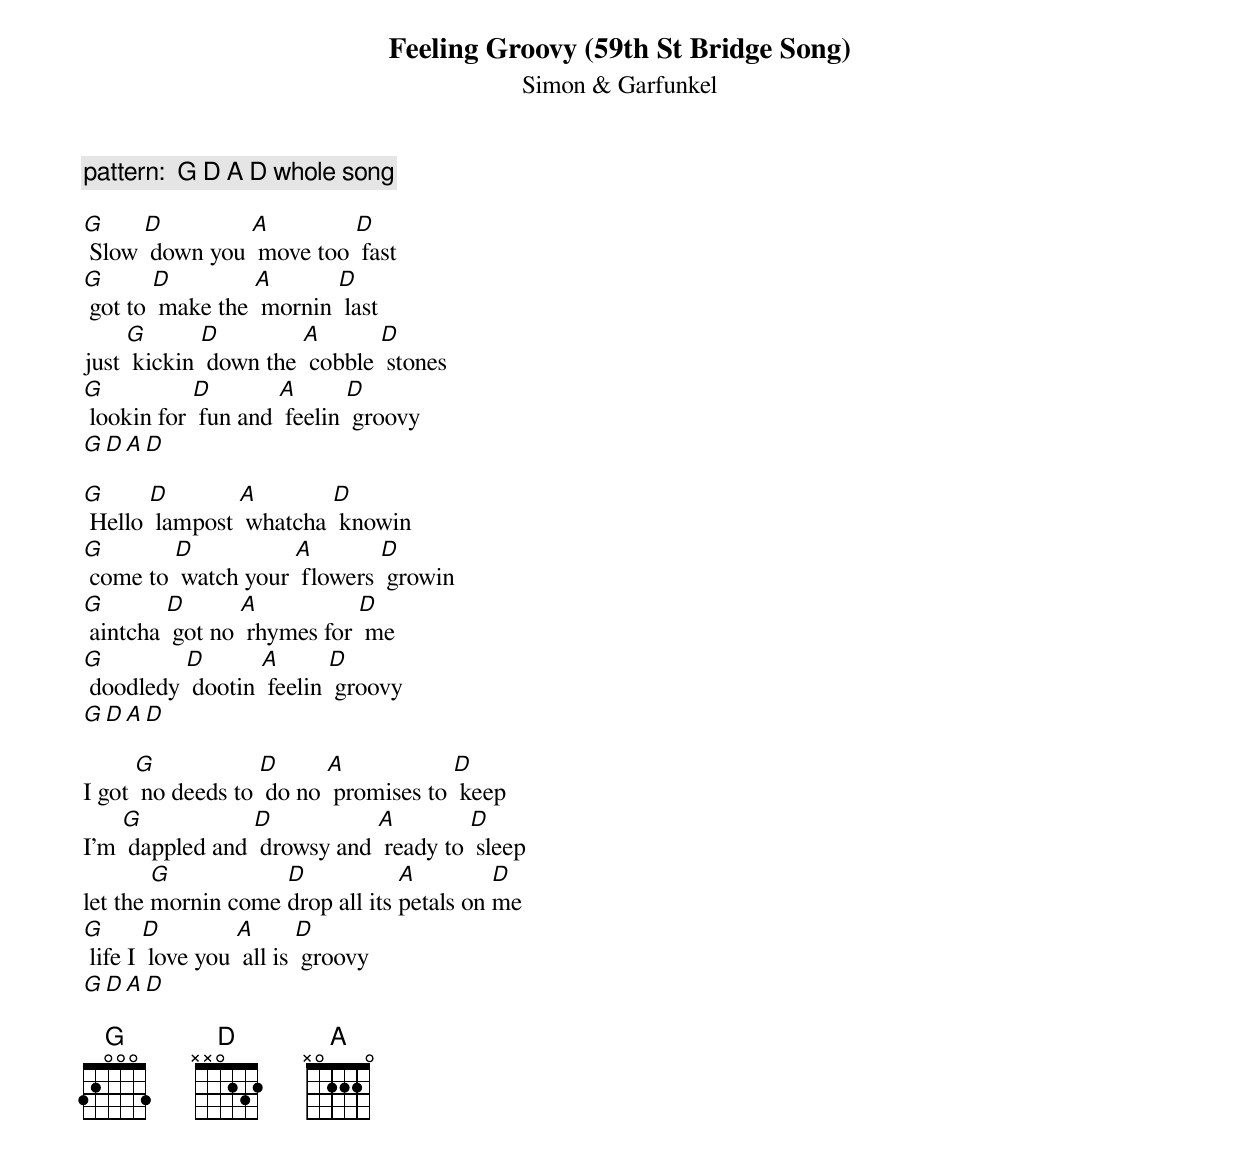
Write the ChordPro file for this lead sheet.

{title: Feeling Groovy (59th St Bridge Song)}
{subtitle: Simon & Garfunkel}

{c:pattern:  G D A D whole song}

[G] Slow [D] down you [A] move too [D] fast
[G] got to [D] make the [A] mornin [D] last
just [G] kickin [D] down the [A] cobble [D] stones
[G] lookin for [D] fun and [A] feelin [D] groovy
[G][D][A][D]

[G] Hello [D] lampost [A] whatcha [D] knowin
[G] come to [D] watch your [A] flowers [D] growin
[G] aintcha [D] got no [A] rhymes for [D] me
[G] doodledy [D] dootin [A] feelin [D] groovy
[G][D][A][D]

I got [G] no deeds to [D] do no [A] promises to [D] keep
I’m [G] dappled and [D] drowsy and [A] ready to [D] sleep
let the [G]mornin come [D]drop all its [A]petals on [D]me
[G] life I [D] love you [A] all is [D] groovy
[G][D][A][D]

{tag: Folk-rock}
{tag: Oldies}
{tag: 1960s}
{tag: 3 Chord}
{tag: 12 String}
